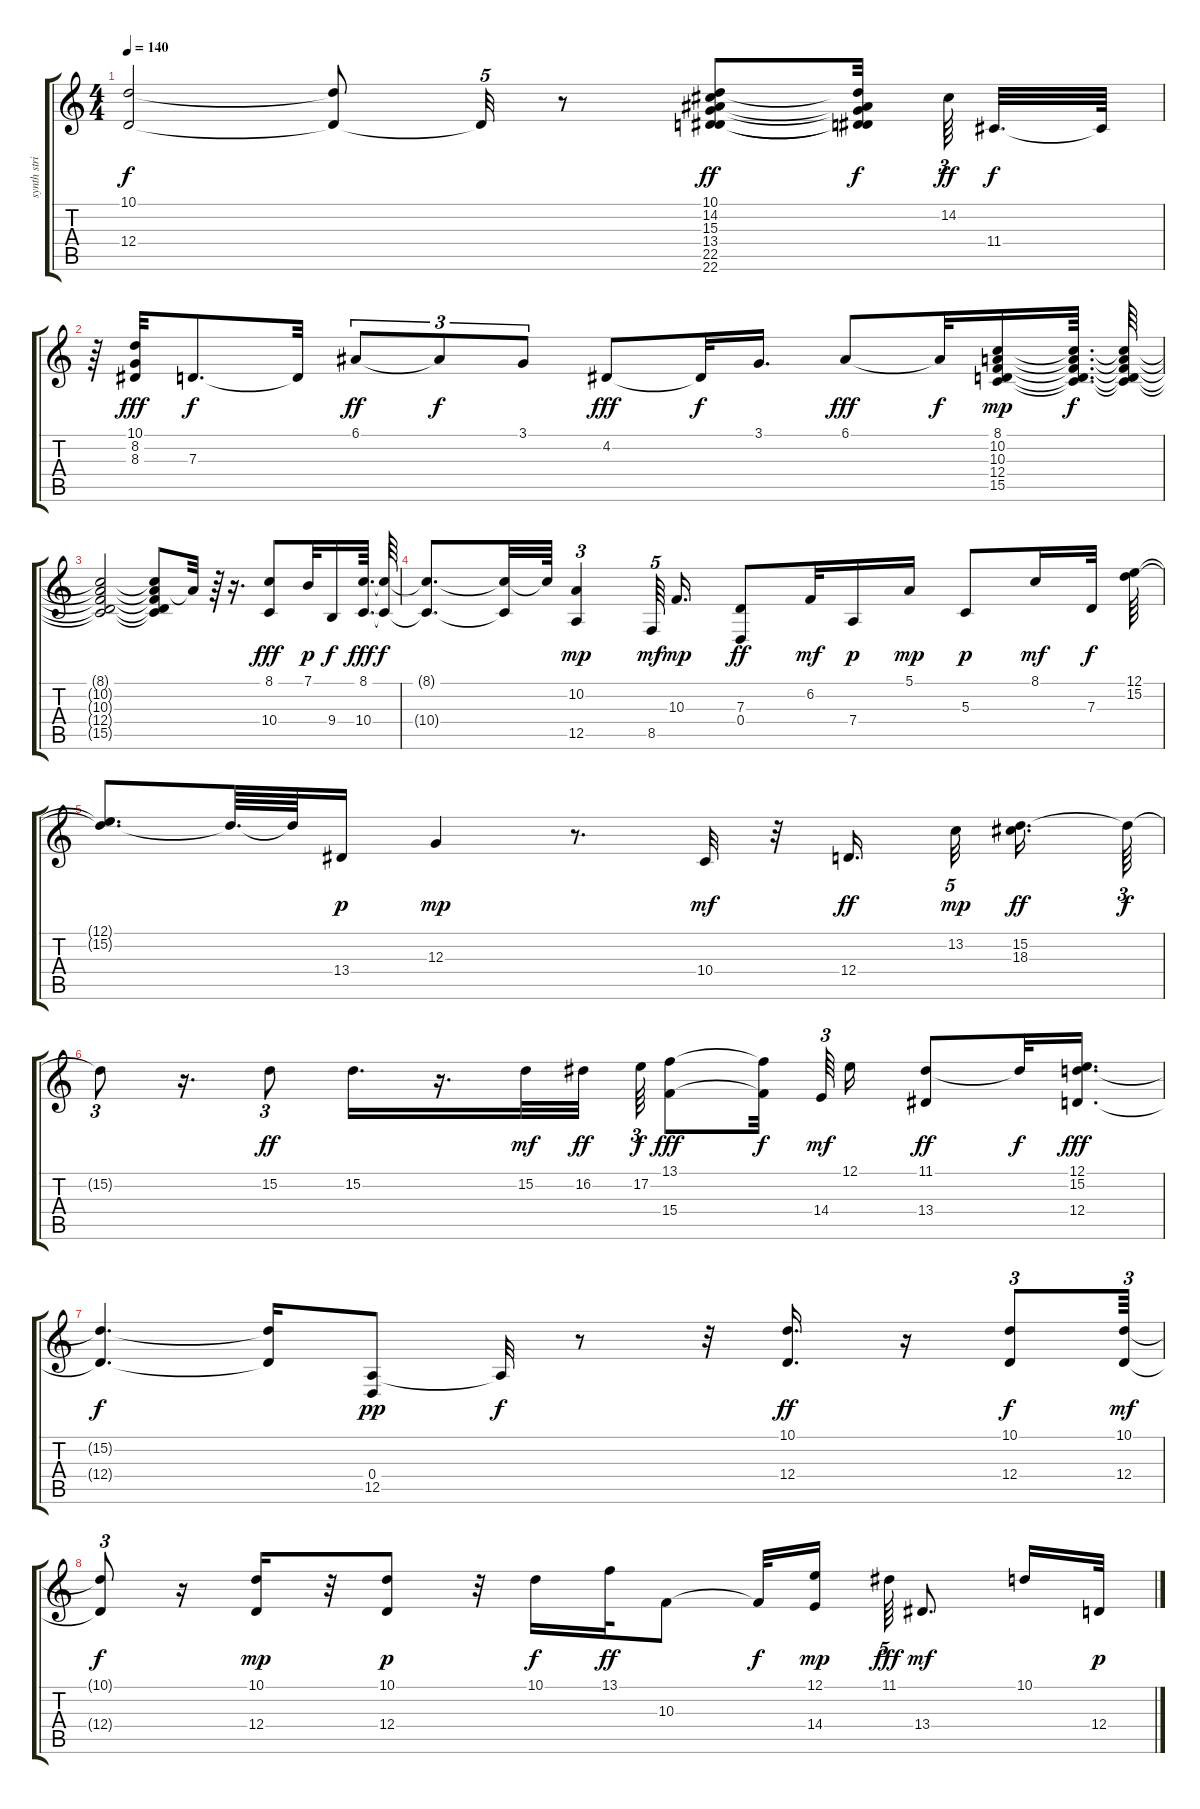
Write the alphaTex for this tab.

\track ("synth strings" "synth stri") {instrument stringensemble1}
\staff {score tabs}
\tuning (E4 B3 G3 D3 A2 E2) {hide}
\ts (4 4)
\tempo 140
\clef g2
\ks c
(10.1{t} 12.4{t}).2{dy f} (10.1{t} 12.4{t}).8 12.4{t}.32{tu (5 4)} r.8 (10.1 14.2 15.3 13.4 22.5 22.6).8{dy ff} (10.1{t} 15.3{t} 13.4{t} 22.5{t} 22.6{t}).32{dy f} 14.2.64{tu (3 2) dy ff} 11.4.32{d dy f} 11.4{t}.64 |
r.64 (10.1 8.2 8.3).32{dy fff} 7.3.8{d dy f} 7.3{t}.32 6.1.8{tu (3 2) dy ff} 6.1{t}.8{tu (3 2) dy f} 3.1.8{tu (3 2)} 4.2.8{dy fff} 4.2{t}.32{dy f} 3.1.16{d} 6.1.8{dy fff} 6.1{t}.32{dy f} (8.1 10.2 10.3 12.4 15.5).16{dy mp} (8.1{t} 10.2{t} 10.3{t} 12.4{t} 15.5{t}).64{d dy f} (8.1{t} 10.2{t} 10.3{t} 12.4{t} 15.5{t}).64 |
(8.1{t} 10.2{t} 10.3{t} 12.4{t} 15.5{t}).2 (8.1{t} 10.2{t} 10.3{t} 12.4{t} 15.5{t}).8 10.2{t}.32 r.64 r.16{d} (8.1 10.4).8{dy fff} 7.1.32{dy p} 9.4.16{dy f} (8.1 10.4).64{d dy fff} (8.1{t} 10.4{t}).64{dy f} |
(8.1{t} 10.4{t}).8{d} (8.1{t} 10.4{t}).32 8.1{t}.64 (10.2 12.5).4{tu (3 2) dy mp} 8.5.64{tu (5 4) dy mf} 10.3.16{d dy mp} (7.3 0.4).8{dy ff} 6.2.32{dy mf} 7.4.16{dy p} 5.1.16{dy mp} 5.3.8{dy p} 8.1.16{dy mf} 7.3.32{dy f} (12.1 15.2).64 |
(12.1{t} 15.2{t}).8{d} 15.2{t}.64{d} 15.2{t}.64 13.4.16{dy p} 12.3.4{dy mp} r.8{d} 10.4.32{dy mf} r.32 12.4.16{d dy ff} 13.2.32{tu (5 4) dy mp} (15.2 18.3).16{d dy ff} 15.2{t}.64{tu (3 2) dy f} |
15.2{t}.8{tu (3 2)} r.16{d} 15.2.8{tu (3 2) dy ff} 15.2.16{d} r.16{d} 15.2.32{dy mf} 16.2.32{dy ff} 17.2.64{tu (3 2) dy f} (13.1 15.4).8{dy fff} (13.1{t} 15.4{t}).32{dy f} 14.4.64{tu (3 2) dy mf} 12.1.16 (11.1 13.4).8{dy ff} 11.1{t}.32{dy f} (12.1 15.2 12.4).16{d dy fff} |
(15.2{t} 12.4{t}).4{d dy f} (15.2{t} 12.4{t}).16 (0.4 12.5).8{dy pp} 12.5{t}.32{dy f} r.8 r.32 (10.1 12.4).16{d dy ff} r.16 (10.1 12.4).8{tu (3 2) dy f} (10.1 12.4).64{tu (3 2) dy mf} |
(10.1{t} 12.4{t}).8{tu (3 2) dy f} r.16 (10.1 12.4).16{dy mp} r.32 (10.1 12.4).8{dy p} r.32 10.1.16{dy f} 13.1.32{dy ff} 10.3.8 10.3{t}.32{dy f} (12.1 14.4).16{dy mp} 11.1.64{tu (5 4) dy fff} 13.4.8{d dy mf} 10.1.16 12.4.32{dy p}
